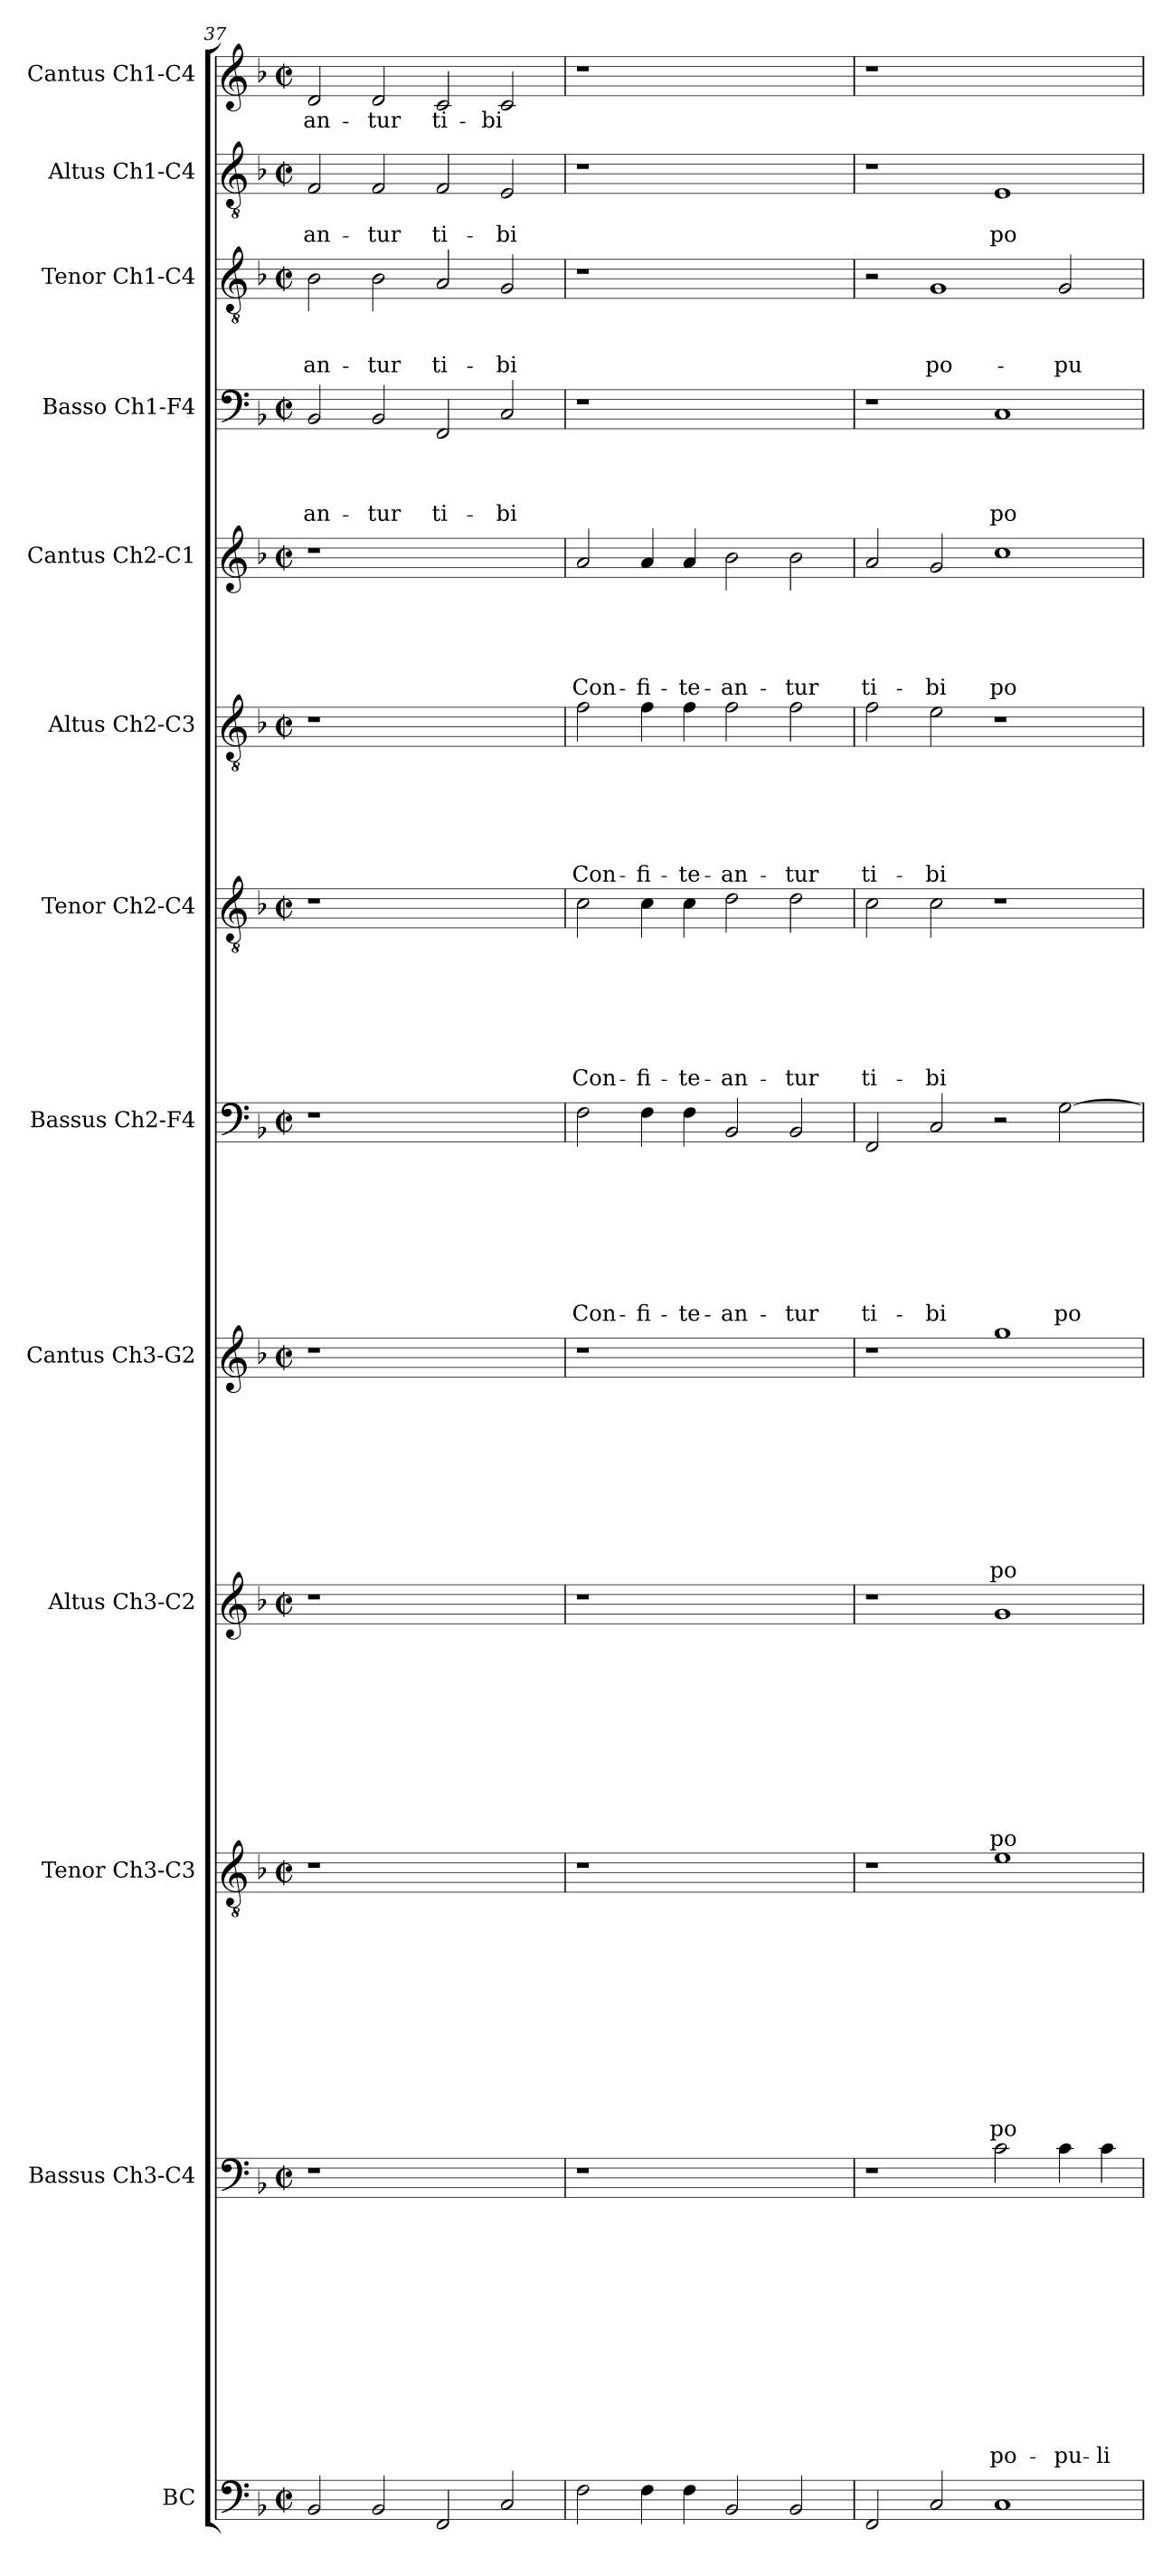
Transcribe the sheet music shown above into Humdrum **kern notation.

**kern	**kern	**text	**text	**text	**text	**text	**text	**text	**text	**text	**text	**text	**text	**kern	**text	**text	**text	**text	**text	**text	**text	**text	**text	**text	**text	**kern	**text	**text	**text	**text	**text	**text	**text	**text	**text	**text	**kern	**text	**text	**text	**text	**text	**text	**text	**text	**text	**kern	**text	**text	**text	**text	**text	**text	**text	**text	**kern	**text	**text	**text	**text	**text	**text	**text	**kern	**text	**text	**text	**text	**text	**text	**kern	**text	**text	**text	**text	**text	**kern	**text	**text	**text	**text	**kern	**text	**text	**text	**kern	**text	**text	**kern	**text
*part13	*part12	*part12	*part12	*part12	*part12	*part12	*part12	*part12	*part12	*part12	*part12	*part12	*part12	*part11	*part11	*part11	*part11	*part11	*part11	*part11	*part11	*part11	*part11	*part11	*part11	*part10	*part10	*part10	*part10	*part10	*part10	*part10	*part10	*part10	*part10	*part10	*part9	*part9	*part9	*part9	*part9	*part9	*part9	*part9	*part9	*part9	*part8	*part8	*part8	*part8	*part8	*part8	*part8	*part8	*part8	*part7	*part7	*part7	*part7	*part7	*part7	*part7	*part7	*part6	*part6	*part6	*part6	*part6	*part6	*part6	*part5	*part5	*part5	*part5	*part5	*part5	*part4	*part4	*part4	*part4	*part4	*part3	*part3	*part3	*part3	*part2	*part2	*part2	*part1	*part1
*staff13	*staff12	*staff12	*staff12	*staff12	*staff12	*staff12	*staff12	*staff12	*staff12	*staff12	*staff12	*staff12	*staff12	*staff11	*staff11	*staff11	*staff11	*staff11	*staff11	*staff11	*staff11	*staff11	*staff11	*staff11	*staff11	*staff10	*staff10	*staff10	*staff10	*staff10	*staff10	*staff10	*staff10	*staff10	*staff10	*staff10	*staff9	*staff9	*staff9	*staff9	*staff9	*staff9	*staff9	*staff9	*staff9	*staff9	*staff8	*staff8	*staff8	*staff8	*staff8	*staff8	*staff8	*staff8	*staff8	*staff7	*staff7	*staff7	*staff7	*staff7	*staff7	*staff7	*staff7	*staff6	*staff6	*staff6	*staff6	*staff6	*staff6	*staff6	*staff5	*staff5	*staff5	*staff5	*staff5	*staff5	*staff4	*staff4	*staff4	*staff4	*staff4	*staff3	*staff3	*staff3	*staff3	*staff2	*staff2	*staff2	*staff1	*staff1
*I"BC	*I"Bassus Ch3-C4	*	*	*	*	*	*	*	*	*	*	*	*	*I"Tenor Ch3-C3	*	*	*	*	*	*	*	*	*	*	*	*I"Altus Ch3-C2	*	*	*	*	*	*	*	*	*	*	*I"Cantus Ch3-G2	*	*	*	*	*	*	*	*	*	*I"Bassus Ch2-F4	*	*	*	*	*	*	*	*	*I"Tenor Ch2-C4	*	*	*	*	*	*	*	*I"Altus Ch2-C3	*	*	*	*	*	*	*I"Cantus Ch2-C1	*	*	*	*	*	*I"Basso Ch1-F4	*	*	*	*	*I"Tenor Ch1-C4	*	*	*	*I"Altus Ch1-C4	*	*	*I"Cantus Ch1-C4	*
*	*I'B3	*	*	*	*	*	*	*	*	*	*	*	*	*I'T3	*	*	*	*	*	*	*	*	*	*	*	*I'A3	*	*	*	*	*	*	*	*	*	*	*I'C3	*	*	*	*	*	*	*	*	*	*I'B2	*	*	*	*	*	*	*	*	*I'T2	*	*	*	*	*	*	*	*I'A2	*	*	*	*	*	*	*I'C2	*	*	*	*	*	*I'B1	*	*	*	*	*I'T1	*	*	*	*I'A1	*	*	*I'C1	*
*clefF4	*clefF4	*	*	*	*	*	*	*	*	*	*	*	*	*clefGv2	*	*	*	*	*	*	*	*	*	*	*	*clefG2	*	*	*	*	*	*	*	*	*	*	*clefG2	*	*	*	*	*	*	*	*	*	*clefF4	*	*	*	*	*	*	*	*	*clefGv2	*	*	*	*	*	*	*	*clefGv2	*	*	*	*	*	*	*clefG2	*	*	*	*	*	*clefF4	*	*	*	*	*clefGv2	*	*	*	*clefGv2	*	*	*clefG2	*
*k[b-]	*k[b-]	*	*	*	*	*	*	*	*	*	*	*	*	*k[b-]	*	*	*	*	*	*	*	*	*	*	*	*k[b-]	*	*	*	*	*	*	*	*	*	*	*k[b-]	*	*	*	*	*	*	*	*	*	*k[b-]	*	*	*	*	*	*	*	*	*k[b-]	*	*	*	*	*	*	*	*k[b-]	*	*	*	*	*	*	*k[b-]	*	*	*	*	*	*k[b-]	*	*	*	*	*k[b-]	*	*	*	*k[b-]	*	*	*k[b-]	*
*F:	*F:	*	*	*	*	*	*	*	*	*	*	*	*	*F:	*	*	*	*	*	*	*	*	*	*	*	*F:	*	*	*	*	*	*	*	*	*	*	*F:	*	*	*	*	*	*	*	*	*	*F:	*	*	*	*	*	*	*	*	*F:	*	*	*	*	*	*	*	*F:	*	*	*	*	*	*	*F:	*	*	*	*	*	*F:	*	*	*	*	*F:	*	*	*	*F:	*	*	*F:	*
*M2/2	*M2/2	*	*	*	*	*	*	*	*	*	*	*	*	*M2/2	*	*	*	*	*	*	*	*	*	*	*	*M2/2	*	*	*	*	*	*	*	*	*	*	*M2/2	*	*	*	*	*	*	*	*	*	*M2/2	*	*	*	*	*	*	*	*	*M2/2	*	*	*	*	*	*	*	*M2/2	*	*	*	*	*	*	*M2/2	*	*	*	*	*	*M2/2	*	*	*	*	*M2/2	*	*	*	*M2/2	*	*	*M2/2	*
*met(c|)	*met(c|)	*	*	*	*	*	*	*	*	*	*	*	*	*met(c|)	*	*	*	*	*	*	*	*	*	*	*	*met(c|)	*	*	*	*	*	*	*	*	*	*	*met(c|)	*	*	*	*	*	*	*	*	*	*met(c|)	*	*	*	*	*	*	*	*	*met(c|)	*	*	*	*	*	*	*	*met(c|)	*	*	*	*	*	*	*met(c|)	*	*	*	*	*	*met(c|)	*	*	*	*	*met(c|)	*	*	*	*met(c|)	*	*	*met(c|)	*
=37	=37	=37	=37	=37	=37	=37	=37	=37	=37	=37	=37	=37	=37	=37	=37	=37	=37	=37	=37	=37	=37	=37	=37	=37	=37	=37	=37	=37	=37	=37	=37	=37	=37	=37	=37	=37	=37	=37	=37	=37	=37	=37	=37	=37	=37	=37	=37	=37	=37	=37	=37	=37	=37	=37	=37	=37	=37	=37	=37	=37	=37	=37	=37	=37	=37	=37	=37	=37	=37	=37	=37	=37	=37	=37	=37	=37	=37	=37	=37	=37	=37	=37	=37	=37	=37	=37	=37	=37	=37	=37
2BB-/	1r	.	.	.	.	.	.	.	.	.	.	.	.	1r	.	.	.	.	.	.	.	.	.	.	.	1r	.	.	.	.	.	.	.	.	.	.	1r	.	.	.	.	.	.	.	.	.	1r	.	.	.	.	.	.	.	.	1r	.	.	.	.	.	.	.	1r	.	.	.	.	.	.	1r	.	.	.	.	.	2BB-/	.	.	.	-an-	2B-\	.	.	-an-	2F/	.	-an-	2d/	-an-
2BB-/	.	.	.	.	.	.	.	.	.	.	.	.	.	.	.	.	.	.	.	.	.	.	.	.	.	.	.	.	.	.	.	.	.	.	.	.	.	.	.	.	.	.	.	.	.	.	.	.	.	.	.	.	.	.	.	.	.	.	.	.	.	.	.	.	.	.	.	.	.	.	.	.	.	.	.	.	2BB-/	.	.	.	-tur	2B-\	.	.	-tur	2F/	.	-tur	2d/	-tur
2FF/	1ryy	.	.	.	.	.	.	.	.	.	.	.	.	1ryy	.	.	.	.	.	.	.	.	.	.	.	1ryy	.	.	.	.	.	.	.	.	.	.	1ryy	.	.	.	.	.	.	.	.	.	1ryy	.	.	.	.	.	.	.	.	1ryy	.	.	.	.	.	.	.	1ryy	.	.	.	.	.	.	1ryy	.	.	.	.	.	2FF/	.	.	.	ti-	2A/	.	.	ti-	2F/	.	ti-	2c/	ti-
2C/	.	.	.	.	.	.	.	.	.	.	.	.	.	.	.	.	.	.	.	.	.	.	.	.	.	.	.	.	.	.	.	.	.	.	.	.	.	.	.	.	.	.	.	.	.	.	.	.	.	.	.	.	.	.	.	.	.	.	.	.	.	.	.	.	.	.	.	.	.	.	.	.	.	.	.	.	2C/	.	.	.	-bi	2G/	.	.	-bi	2E/	.	-bi	2c/	-bi
=38	=38	=38	=38	=38	=38	=38	=38	=38	=38	=38	=38	=38	=38	=38	=38	=38	=38	=38	=38	=38	=38	=38	=38	=38	=38	=38	=38	=38	=38	=38	=38	=38	=38	=38	=38	=38	=38	=38	=38	=38	=38	=38	=38	=38	=38	=38	=38	=38	=38	=38	=38	=38	=38	=38	=38	=38	=38	=38	=38	=38	=38	=38	=38	=38	=38	=38	=38	=38	=38	=38	=38	=38	=38	=38	=38	=38	=38	=38	=38	=38	=38	=38	=38	=38	=38	=38	=38	=38	=38	=38
2F\	1r	.	.	.	.	.	.	.	.	.	.	.	.	1r	.	.	.	.	.	.	.	.	.	.	.	1r	.	.	.	.	.	.	.	.	.	.	1r	.	.	.	.	.	.	.	.	.	2F\	.	.	.	.	.	.	.	Con-	2c\	.	.	.	.	.	.	Con-	2f\	.	.	.	.	.	Con-	2a/	.	.	.	.	Con-	1r	.	.	.	.	1r	.	.	.	1r	.	.	1r	.
4F\	.	.	.	.	.	.	.	.	.	.	.	.	.	.	.	.	.	.	.	.	.	.	.	.	.	.	.	.	.	.	.	.	.	.	.	.	.	.	.	.	.	.	.	.	.	.	4F\	.	.	.	.	.	.	.	-fi-	4c\	.	.	.	.	.	.	-fi-	4f\	.	.	.	.	.	-fi-	4a/	.	.	.	.	-fi-	.	.	.	.	.	.	.	.	.	.	.	.	.	.
4F\	.	.	.	.	.	.	.	.	.	.	.	.	.	.	.	.	.	.	.	.	.	.	.	.	.	.	.	.	.	.	.	.	.	.	.	.	.	.	.	.	.	.	.	.	.	.	4F\	.	.	.	.	.	.	.	-te-	4c\	.	.	.	.	.	.	-te-	4f\	.	.	.	.	.	-te-	4a/	.	.	.	.	-te-	.	.	.	.	.	.	.	.	.	.	.	.	.	.
2BB-/	1ryy	.	.	.	.	.	.	.	.	.	.	.	.	1ryy	.	.	.	.	.	.	.	.	.	.	.	1ryy	.	.	.	.	.	.	.	.	.	.	1ryy	.	.	.	.	.	.	.	.	.	2BB-/	.	.	.	.	.	.	.	-an-	2d\	.	.	.	.	.	.	-an-	2f\	.	.	.	.	.	-an-	2b-\	.	.	.	.	-an-	1ryy	.	.	.	.	1ryy	.	.	.	1ryy	.	.	1ryy	.
2BB-/	.	.	.	.	.	.	.	.	.	.	.	.	.	.	.	.	.	.	.	.	.	.	.	.	.	.	.	.	.	.	.	.	.	.	.	.	.	.	.	.	.	.	.	.	.	.	2BB-/	.	.	.	.	.	.	.	-tur	2d\	.	.	.	.	.	.	-tur	2f\	.	.	.	.	.	-tur	2b-\	.	.	.	.	-tur	.	.	.	.	.	.	.	.	.	.	.	.	.	.
!!LO:PB:g=z
=39	=39	=39	=39	=39	=39	=39	=39	=39	=39	=39	=39	=39	=39	=39	=39	=39	=39	=39	=39	=39	=39	=39	=39	=39	=39	=39	=39	=39	=39	=39	=39	=39	=39	=39	=39	=39	=39	=39	=39	=39	=39	=39	=39	=39	=39	=39	=39	=39	=39	=39	=39	=39	=39	=39	=39	=39	=39	=39	=39	=39	=39	=39	=39	=39	=39	=39	=39	=39	=39	=39	=39	=39	=39	=39	=39	=39	=39	=39	=39	=39	=39	=39	=39	=39	=39	=39	=39	=39	=39	=39
2FF/	1r	.	.	.	.	.	.	.	.	.	.	.	.	1r	.	.	.	.	.	.	.	.	.	.	.	1r	.	.	.	.	.	.	.	.	.	.	1r	.	.	.	.	.	.	.	.	.	2FF/	.	.	.	.	.	.	.	ti-	2c\	.	.	.	.	.	.	ti-	2f\	.	.	.	.	.	ti-	2a/	.	.	.	.	ti-	1r	.	.	.	.	2r	.	.	.	1r	.	.	1r	.
2C/	.	.	.	.	.	.	.	.	.	.	.	.	.	.	.	.	.	.	.	.	.	.	.	.	.	.	.	.	.	.	.	.	.	.	.	.	.	.	.	.	.	.	.	.	.	.	2C/	.	.	.	.	.	.	.	-bi	2c\	.	.	.	.	.	.	-bi	2e\	.	.	.	.	.	-bi	2g/	.	.	.	.	-bi	.	.	.	.	.	1G	.	.	po-	.	.	.	.	.
1C	2c\	.	.	.	.	.	.	.	.	.	.	.	po-	1e	.	.	.	.	.	.	.	.	.	.	po-	1g	.	.	.	.	.	.	.	.	.	po-	1gg	.	.	.	.	.	.	.	.	po-	2r	.	.	.	.	.	.	.	.	1r	.	.	.	.	.	.	.	1r	.	.	.	.	.	.	1cc	.	.	.	.	po-	1C	.	.	.	po-	.	.	.	.	1E	.	po-	1ryy	.
.	4c\	.	.	.	.	.	.	.	.	.	.	.	-pu-	.	.	.	.	.	.	.	.	.	.	.	.	.	.	.	.	.	.	.	.	.	.	.	.	.	.	.	.	.	.	.	.	.	[2G\	.	.	.	.	.	.	.	po-	.	.	.	.	.	.	.	.	.	.	.	.	.	.	.	.	.	.	.	.	.	.	.	.	.	.	2G/	.	.	-pu-	.	.	.	.	.
.	4c\	.	.	.	.	.	.	.	.	.	.	.	-li	.	.	.	.	.	.	.	.	.	.	.	.	.	.	.	.	.	.	.	.	.	.	.	.	.	.	.	.	.	.	.	.	.	.	.	.	.	.	.	.	.	.	.	.	.	.	.	.	.	.	.	.	.	.	.	.	.	.	.	.	.	.	.	.	.	.	.	.	.	.	.	.	.	.	.	.	.
=	=	=	=	=	=	=	=	=	=	=	=	=	=	=	=	=	=	=	=	=	=	=	=	=	=	=	=	=	=	=	=	=	=	=	=	=	=	=	=	=	=	=	=	=	=	=	=	=	=	=	=	=	=	=	=	=	=	=	=	=	=	=	=	=	=	=	=	=	=	=	=	=	=	=	=	=	=	=	=	=	=	=	=	=	=	=	=	=	=	=
*-	*-	*-	*-	*-	*-	*-	*-	*-	*-	*-	*-	*-	*-	*-	*-	*-	*-	*-	*-	*-	*-	*-	*-	*-	*-	*-	*-	*-	*-	*-	*-	*-	*-	*-	*-	*-	*-	*-	*-	*-	*-	*-	*-	*-	*-	*-	*-	*-	*-	*-	*-	*-	*-	*-	*-	*-	*-	*-	*-	*-	*-	*-	*-	*-	*-	*-	*-	*-	*-	*-	*-	*-	*-	*-	*-	*-	*-	*-	*-	*-	*-	*-	*-	*-	*-	*-	*-	*-	*-	*-
